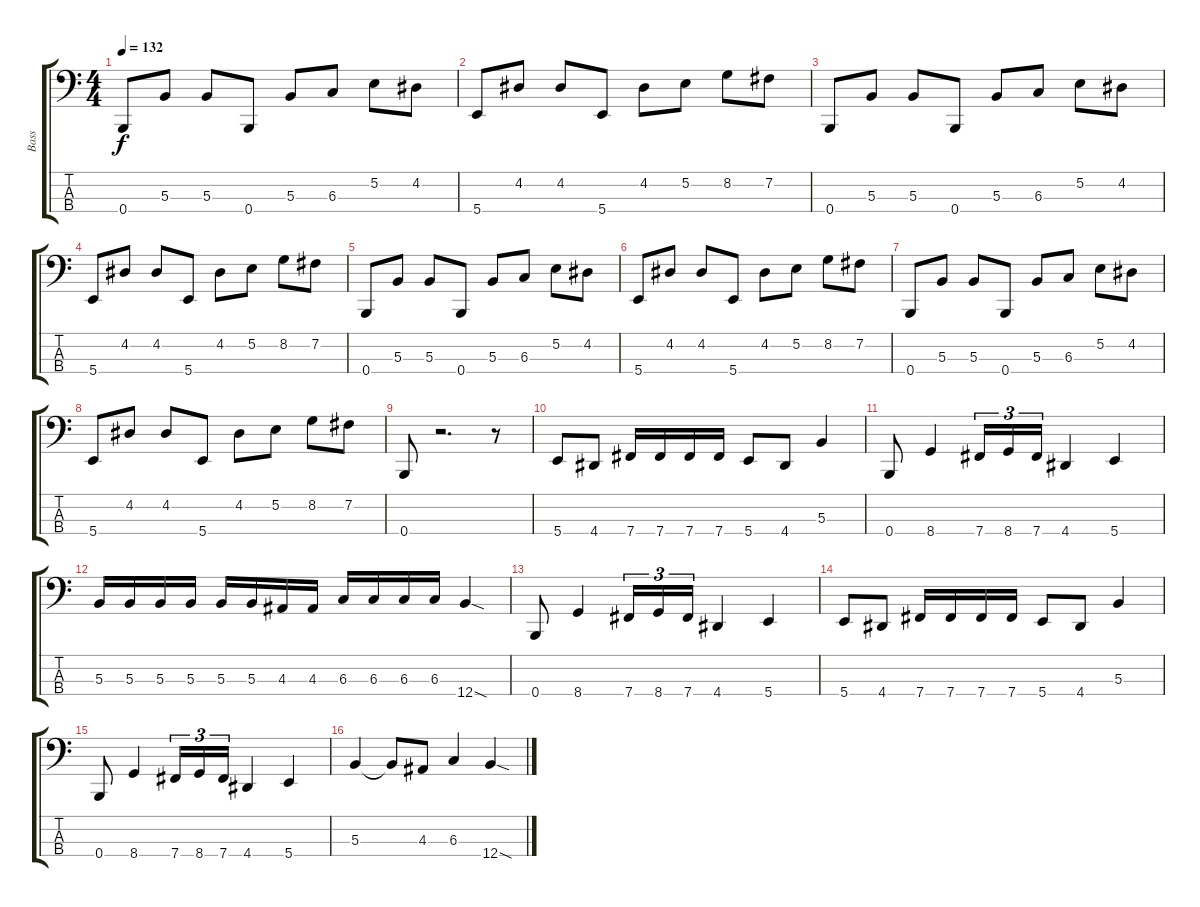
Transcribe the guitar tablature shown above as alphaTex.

\track ("Bass" "Bass") {instrument electricbasspick}
\staff {score tabs}
\tuning (E2 B1 Gb1 B0) {hide}
\ts (4 4)
\tempo 132
\clef f4
\ks c
0.4.8{dy f} 5.3.8 5.3.8 0.4.8 5.3.8 6.3.8 5.2.8 4.2.8 |
5.4.8 4.2.8 4.2.8 5.4.8 4.2.8 5.2.8 8.2.8 7.2.8 |
0.4.8 5.3.8 5.3.8 0.4.8 5.3.8 6.3.8 5.2.8 4.2.8 |
5.4.8 4.2.8 4.2.8 5.4.8 4.2.8 5.2.8 8.2.8 7.2.8 |
0.4.8 5.3.8 5.3.8 0.4.8 5.3.8 6.3.8 5.2.8 4.2.8 |
5.4.8 4.2.8 4.2.8 5.4.8 4.2.8 5.2.8 8.2.8 7.2.8 |
0.4.8 5.3.8 5.3.8 0.4.8 5.3.8 6.3.8 5.2.8 4.2.8 |
5.4.8 4.2.8 4.2.8 5.4.8 4.2.8 5.2.8 8.2.8 7.2.8 |
0.4.8 r.2{d} r.8 |
5.4.8 4.4.8 7.4.16 7.4.16 7.4.16 7.4.16 5.4.8 4.4.8 5.3.4 |
0.4.8 8.4.4 7.4.16{tu (3 2)} 8.4.16{tu (3 2)} 7.4.16{tu (3 2)} 4.4.4 5.4.4 |
5.3.16 5.3.16 5.3.16 5.3.16 5.3.16 5.3.16 4.3.16 4.3.16 6.3.16 6.3.16 6.3.16 6.3.16 12.4{sod}.4 |
0.4.8 8.4.4 7.4.16{tu (3 2)} 8.4.16{tu (3 2)} 7.4.16{tu (3 2)} 4.4.4 5.4.4 |
5.4.8 4.4.8 7.4.16 7.4.16 7.4.16 7.4.16 5.4.8 4.4.8 5.3.4 |
0.4.8 8.4.4 7.4.16{tu (3 2)} 8.4.16{tu (3 2)} 7.4.16{tu (3 2)} 4.4.4 5.4.4 |
5.3.4 5.3{t}.8 4.3.8 6.3.4 12.4{sod}.4
